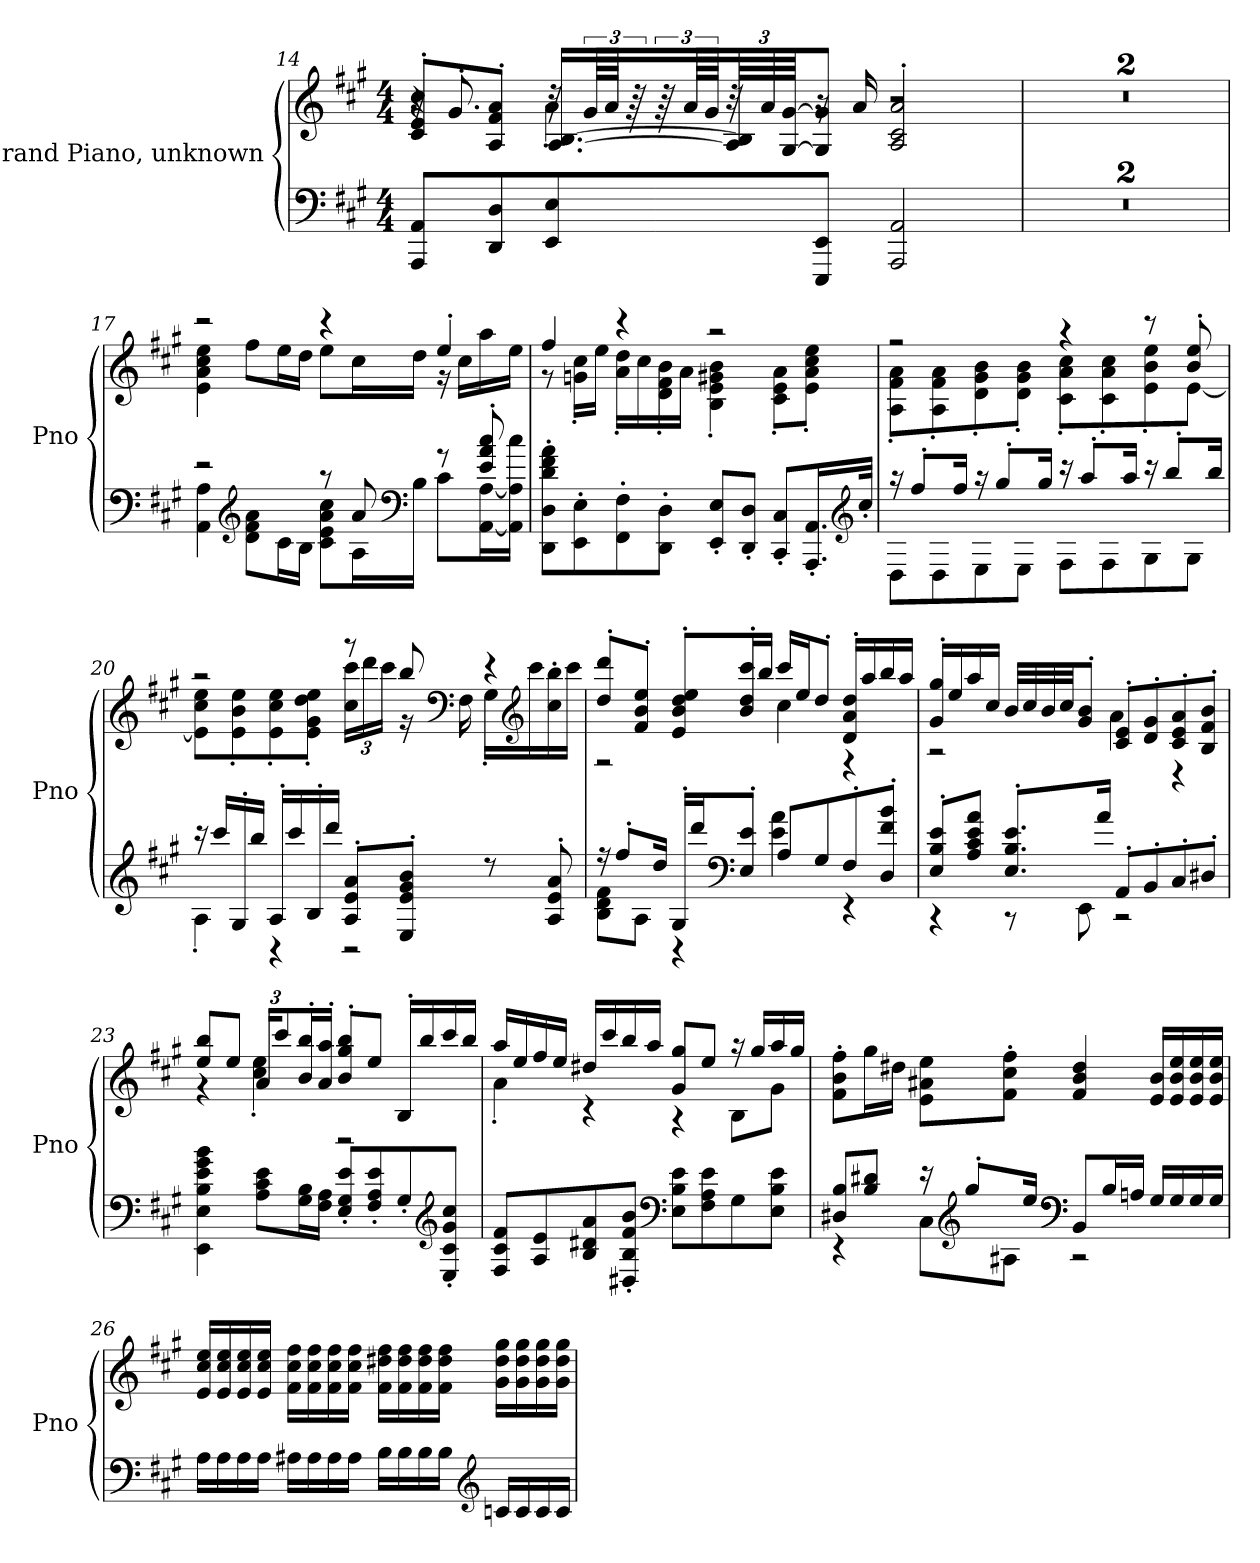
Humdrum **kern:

**kern	**kern
*part1	*part1
*staff2	*staff1
*I"Grand Piano, unknown	*
*I'Pno	*
!!LO:PB:g=z
*clefF4	*clefG2
*k[f#c#g#]	*k[f#c#g#]
*M4/4	*M4/4
=14	=14
*	*^
*	*	*^
8AAA/ 8AA/L	16r	4r	8c#/' 8e/' 8cc#/'L
.	8.g#'/	.	.
8DD/ 8D/	.	.	8A/' 8f#/' 8a/'J
8EE/ 8E/	32r	4a'\	[16.A/ [16.B/LL
.	96g#/LLLL	.	.
.	96a/JJJJ	.	.
.	96r	.	.
.	96r	.	.
.	96a/LLLL	.	.
.	96g#/JJJJ	.	.
*	*	*	*Xbrackettup
.	32r	.	96A/] 96B/]LL
.	.	.	96a/
.	.	.	[96G#/ [96g#/JJJ
8EEE/ 8EE/J	16r	.	8G#/] 8g#/]J
.	16a/	.	.
2AAA/ 2AA/	2r	2r	2A/' 2c#/' 2a/'
*	*v	*v	*v
=15	=15
1r	1r
=16	=16
1r	1r
=17	=17
*^	*^
2r	4AA\ 4A\	2r	4e\ 4a\ 4cc#\ 4ee\
*clefG2	*	*	*
.	8d\ 8f#\ 8a\L	.	8ff#\L
.	16c#\L	.	16ee\L
.	16B\JJ	.	16dd\JJ
8r	8c#\ 8e\ 8a\ 8cc#\L	4r	8ee\L
8a/	16A\L	.	16cc#\L
*clefF4	*	*	*
.	16B\JJ	.	16dd\JJ
8r	8c#\L	4ee'/	16r
.	.	.	16cc#\LL
8e/' 8a/' 8cc#/'	[16AA\ [16A\L	.	16aa\
.	16AA\] 16A\] 16cc#\JJ	.	16ee\JJ
*v	*v	*	*
!!LO:LB:g=z	!!
=18	=18	=18
8DD\' 8D\' 8d\' 8f#\' 8a\'L	4ff#/	8r
8EE\' 8E\'	.	16gn\' 16cc#\'LL
.	.	16ee\JJ
8FF#\' 8F#\'	4r	16a\' 16dd\'LL
.	.	16cc#\
8DD\' 8D\'J	.	16d\' 16f#\' 16b\'
.	.	16a\JJ
8EE/' 8E/'L	2r	4B\' 4e\' 4g#X\' 4b\'
8DD/' 8D/'J	.	.
8CC#/' 8C#/'L	.	8c#\' 8e\' 8a\'L
16.AAA/' 16.AA/'L	.	8e\' 8a\' 8cc#\' 8ee\'J
*clefG2	*	*
32cc#'/JJk	.	.
=19	=19	=19
*^	*	*
16r	8D\L	2r	8A\' 8f#\' 8a\'L
8ff#'/L	.	.	.
.	8D\	.	8A\' 8f#\' 8a\'
16ff#/Jk	.	.	.
16r	8E\	.	8d\' 8g#\' 8b\'
8gg#'/L	.	.	.
.	8E\J	.	8d\' 8g#\' 8b\'J
16gg#/Jk	.	.	.
16r	8F#\L	4r	8c#\' 8a\' 8cc#\'L
8aa'/L	.	.	.
.	8F#\	.	8c#\' 8a\' 8cc#\'
16aa/Jk	.	.	.
16r	8G#\	8r	8e\' 8b\' 8ee\'
8bb'/L	.	.	.
.	8G#\J	8b/' 8ee/'	[8e\J
16bb/Jk	.	.	.
!!LO:LB:g=z	!!
=20	=20	=20	=20
16r	4A'\	2r	8e\] 8cc#\ 8ee\L
16ccc#/LL	.	.	.
16G#'/	.	.	8e\' 8b\' 8ee\'
16bb/JJ	.	.	.
16A'/LL	4r	.	8e\' 8cc#\' 8ee\'
16ccc#/	.	.	.
16B'/	.	.	8e\' 8g#\' 8dd\' 8ee\'J
16ddd/JJ	.	.	.
8A/' 8e/' 8a/'L	2r	8r	24cc#\ 24ccc#\LL
.	.	.	24ddd\
.	.	.	24ccc#\JJ
8E/' 8e/' 8g#/' 8b/'J	.	8bb/	16r
*	*	*clefF4	*
.	.	.	16F#\
8r	.	4r	16G#'\LL
*	*	*clefG2	*
.	.	.	16ccc#\
8A/' 8e/' 8a/'	.	.	16cc#\' 16bb\'
.	.	.	16ccc#\JJ
=21	=21	=21	=21
16r	8B\ 8d\ 8f#\L	8dd/' 8ddd/'L	2r
8ff#'/L	.	.	.
.	8A\J	8f#/' 8b/' 8ee/'J	.
16dd/Jk	.	.	.
16G#'/LL	4r	8e/' 8b/' 8dd/' 8ee/'L	.
16ddd/J	.	.	.
*clefF4	*	*	*
8E/' 8e/'J	.	16b/' 16dd/' 16ccc#/'L	.
.	.	16bb/JJ	.
8A/L	4e\ 4a\	16ccc#/LL	4cc#\
.	.	16ee/J	.
8G#/	.	8dd'/J	.
8F#'/	4r	16d/' 16a/' 16dd/'LL	4r
.	.	16aa/	.
8D/' 8f#/' 8b/'J	.	16bb/	.
.	.	16aa/JJ	.
!!LO:LB:g=z	!!
=22	=22	=22	=22
8E/' 8B/' 8e/'L	4r	16g#/' 16gg#/'LL	2r
.	.	16ee/	.
8A/ 8c#/ 8e/ 8a/J	.	16aa/	.
.	.	16cc#/JJ	.
8.E/' 8.B/' 8.e/'L	8r	32b/LLL	.
.	.	32cc#/	.
.	.	32b/	.
.	.	32cc#/JJ	.
.	8EE\	8g#/' 8b/'J	.
16a/Jk	.	.	.
8AA'/L	2r	8c#/' 8e/'L	4a\
8BB'/	.	8d/' 8g#/'	.
8C#'/	.	8c#/' 8e/' 8a/'	4r
8D#X'/J	.	8B/' 8f#/' 8b/'J	.
*v	*v	*	*
=23	=23	=23
4EE\ 4E\ 4B\ 4e\ 4g#\ 4b\	8ee/ 8bb/L	4r
.	8ee/J	.
8A\ 8c#\ 8e\L	24a/KL	4cc#\' 4ee\'
.	12ccc#/	.
16G#\ 16B\L	16b/' 16bb/'L	.
16F#\ 16A\JJ	16a/' 16aa/'JJ	.
8E/' 8G#/' 8e/'L	8b/' 8gg#/' 8bb/'L	2r
8F#/' 8A/' 8e/'	8ee/J	.
8G#'/	16B'/LL	.
.	16bb/	.
*clefG2	*	*
8E/' 8c#/' 8g#/' 8cc#/'J	16ccc#/	.
.	16bb/JJ	.
!!LO:LB:g=z	!!
=24	=24	=24
8F#/ 8c#/ 8f#/L	16aa/LL	4a'\
.	16ee/	.
8A/ 8e/	16ff#/	.
.	16ee/JJ	.
8B/ 8d#X/ 8a/	16dd#X/LL	4r
.	16ccc#/	.
8D#X/' 8B/' 8f#/' 8b/'J	16bb/	.
.	16aa/JJ	.
*clefF4	*	*
8E\ 8B\ 8e\L	8g#/ 8gg#/L	4r
8F#\ 8A\ 8e\	8ee/J	.
8G#\	16r	8B\L
.	16gg#/LL	.
8E\ 8B\ 8e\J	16aa/	8g#\J
.	16gg#/JJ	.
*	*v	*v
=25	=25
*^	*
8D#X/ 8B/L	4r	8f#\' 8b\' 8ff#\'L
8B/ 8d#X/J	.	16gg#\L
.	.	16dd#X\JJ
16r	8C#\L	8e\ 8a#X\ 8ee\L
*clefG2	*	*
8gg#'/L	.	.
.	8A#X\J	8f#\' 8cc#\' 8ff#\'J
16ee/Jk	.	.
*clefF4	*	*
8BB/L	2r	4f#/ 4b/ 4dd#/
16B/L	.	.
16An/JJ	.	.
16G#/LL	.	16e/ 16b/LL
16G#/	.	16e/ 16b/ 16ee/
16G#/	.	16e/ 16b/ 16ee/
16G#/JJ	.	16e/ 16b/ 16ee/JJ
*v	*v	*
!!LO:PB:g=z
=26	=26
16A\LL	16e/ 16cc#/ 16ee/LL
16A\	16e/ 16cc#/ 16ee/
16A\	16e/ 16cc#/ 16ee/
16A\JJ	16e/ 16cc#/ 16ee/JJ
16A#X\LL	16f#\ 16cc#\ 16ff#\LL
16A#\	16f#\ 16cc#\ 16ff#\
16A#\	16f#\ 16cc#\ 16ff#\
16A#\JJ	16f#\ 16cc#\ 16ff#\JJ
16B\LL	16f#\ 16dd#X\ 16ff#\LL
16B\	16f#\ 16dd#\ 16ff#\
16B\	16f#\ 16dd#\ 16ff#\
16B\JJ	16f#\ 16dd#\ 16ff#\JJ
*clefG2	*
16cn/LL	16g#\ 16dd#\ 16gg#\LL
16c/	16g#\ 16dd#\ 16gg#\
16c/	16g#\ 16dd#\ 16gg#\
16c/JJ	16g#\ 16dd#\ 16gg#\JJ
=	=
*-	*-
